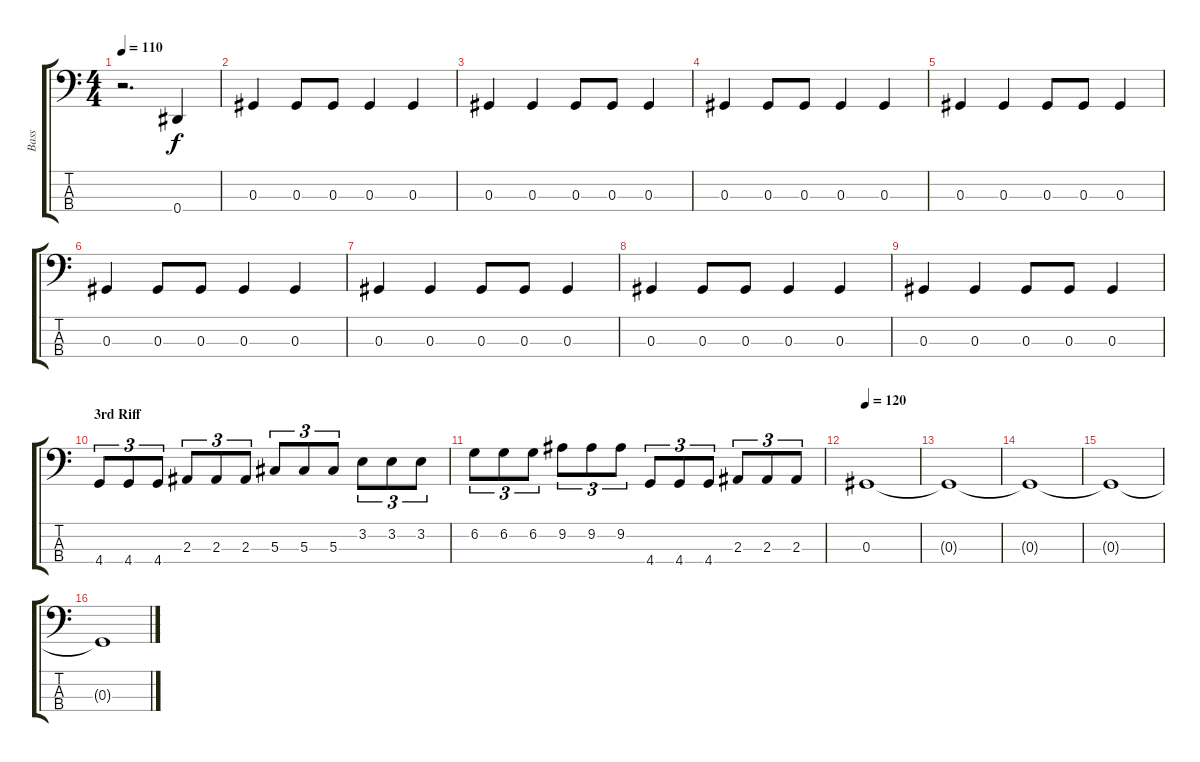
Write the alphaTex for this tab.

\track ("Bass" "Bass") {instrument electricbassfinger}
\staff {score tabs}
\tuning (Gb2 Db2 Ab1 Eb1) {hide}
\ts (4 4)
\tempo 110
\clef f4
\ks c
r.2{d dy f} 0.4.4 |
0.3.4 0.3.8 0.3.8 0.3.4 0.3.4 |
0.3.4 0.3.4 0.3.8 0.3.8 0.3.4 |
0.3.4 0.3.8 0.3.8 0.3.4 0.3.4 |
0.3.4 0.3.4 0.3.8 0.3.8 0.3.4 |
0.3.4 0.3.8 0.3.8 0.3.4 0.3.4 |
0.3.4 0.3.4 0.3.8 0.3.8 0.3.4 |
0.3.4 0.3.8 0.3.8 0.3.4 0.3.4 |
0.3.4 0.3.4 0.3.8 0.3.8 0.3.4 |
\section ("" "3rd Riff")
4.4.8{tu (3 2)} 4.4.8{tu (3 2)} 4.4.8{tu (3 2)} 2.3.8{tu (3 2)} 2.3.8{tu (3 2)} 2.3.8{tu (3 2)} 5.3.8{tu (3 2)} 5.3.8{tu (3 2)} 5.3.8{tu (3 2)} 3.2.8{tu (3 2)} 3.2.8{tu (3 2)} 3.2.8{tu (3 2)} |
6.2.8{tu (3 2)} 6.2.8{tu (3 2)} 6.2.8{tu (3 2)} 9.2.8{tu (3 2)} 9.2.8{tu (3 2)} 9.2.8{tu (3 2)} 4.4.8{tu (3 2)} 4.4.8{tu (3 2)} 4.4.8{tu (3 2)} 2.3.8{tu (3 2)} 2.3.8{tu (3 2)} 2.3.8{tu (3 2)} |
\tempo 120
0.3.1 |
0.3{t}.1{volume 0} |
0.3{t}.1 |
0.3{t}.1 |
0.3{t}.1
